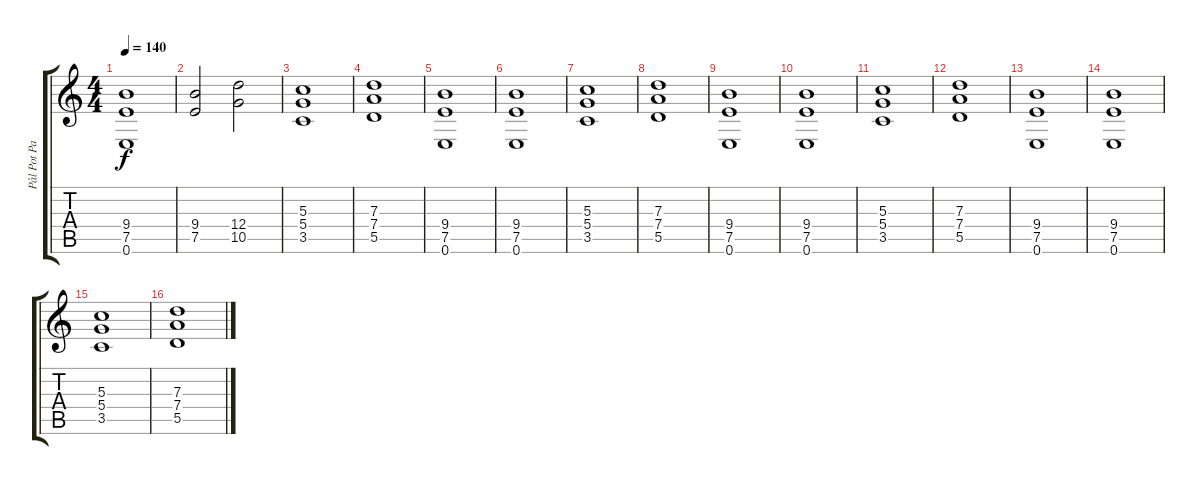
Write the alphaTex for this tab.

\track ("Pål Pot Pamparius" "Pål Pot Pa") {instrument distortionguitar}
\staff {score tabs}
\tuning (E4 B3 G3 D3 A2 E2) {hide}
\ts (4 4)
\tempo 140
\clef g2
\ks c
(9.4 7.5 0.6).1{dy f volume 11} |
(9.4 7.5).2{volume 16} (12.4 10.5).2 |
(5.3 5.4 3.5).1 |
(7.3 7.4 5.5).1 |
(9.4 7.5 0.6).1 |
(9.4 7.5 0.6).1 |
(5.3 5.4 3.5).1 |
(7.3 7.4 5.5).1 |
(9.4 7.5 0.6).1 |
(9.4 7.5 0.6).1 |
(5.3 5.4 3.5).1 |
(7.3 7.4 5.5).1 |
(9.4 7.5 0.6).1 |
(9.4 7.5 0.6).1 |
(5.3 5.4 3.5).1 |
(7.3 7.4 5.5).1
